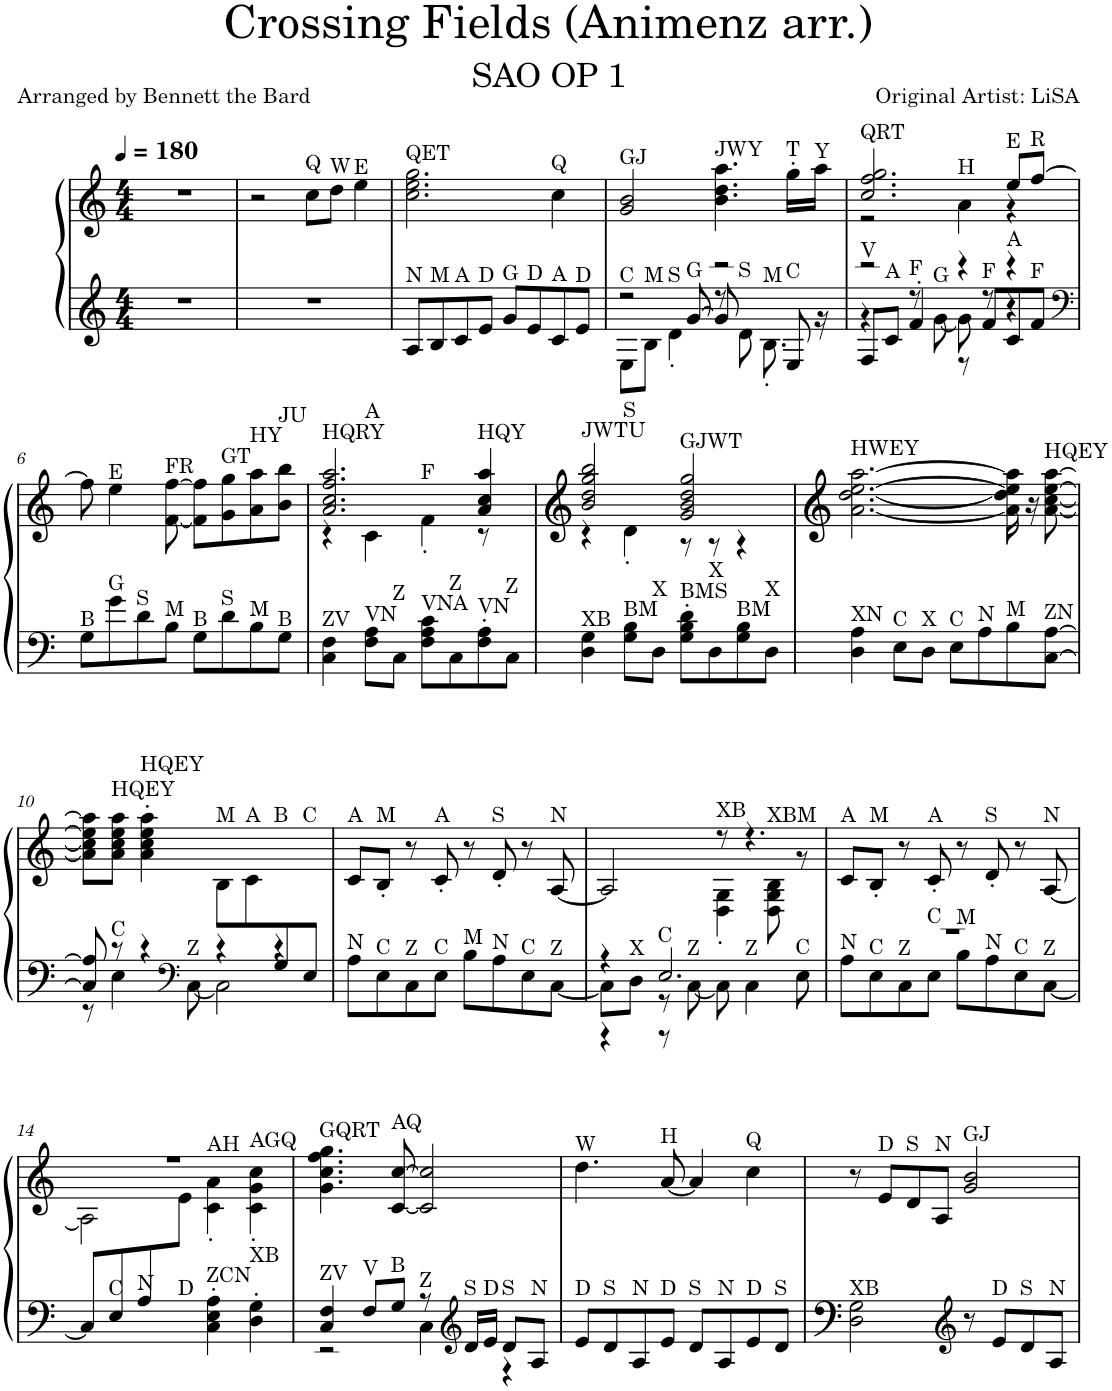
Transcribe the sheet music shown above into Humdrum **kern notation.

**kern	**kern
*part1	*part1
*staff2	*staff1
*I"Piano, CFX Concert Grand 1	*
*I'Pno.	*
*clefG2	*clefG2
*k[]	*k[]
*M4/4	*M4/4
*MM180	*MM180
=1	=1
1r	1r
=2	=2
1r	2r
!	!LO:TX:a:t=Q
.	8cc\L
!	!LO:TX:a:t=W
.	8dd\J
!	!LO:TX:a:t=E
.	4ee\
=3	=3
!	!LO:TX:a:t=QET
!LO:TX:a:t=N	!
8A/L	2.cc\ 2.ee\ 2.gg\
!LO:TX:a:t=M	!
8B/	.
!LO:TX:a:t=A	!
8c/	.
!LO:TX:a:t=D	!
8e/J	.
!LO:TX:a:t=G	!
8g/L	.
!LO:TX:a:t=D	!
8e/	.
!	!LO:TX:a:t=Q
!LO:TX:a:t=A	!
8c/	4cc\
!LO:TX:a:t=D	!
8e/J	.
=4	=4
*^	*
*	*^	*
!	!	!	!LO:TX:a:t=GJ
!LO:TX:a:t=C	!	!	!
2r	8E\L	4.ryy	2g/ 2b/
!	!LO:TX:a:t=M	!	!
.	8B\J	.	.
!	!LO:TX:a:t=S	!	!
.	4d'\	.	.
!	!	!LO:TX:a:t=G	!
.	.	[8g/	.
!	!	!	!LO:TX:a:t=JWY
2r	8r	8g/]	4.b\ 4.dd\ 4.aa\
!	!LO:TX:a:t=S	!	!
.	8d\	4ryy	.
!	!LO:TX:a:t=M	!	!
.	8.B'\	.	.
!	!	!	!LO:TX:a:t=T
!	!	!LO:TX:a:t=C	!
.	.	8E/	16gg'\LL
!	!	!	!LO:TX:a:t=Y
.	16r	.	16aa\JJ
=5	=5	=5	=5
*	*	*	*^
!	!	!	!LO:TX:a:t=QRT	!
!LO:TX:a:t=V	!	!	!	!
2r	4r	8F/L	2.cc/ 2.ff/ 2.gg/	2r
!	!	!LO:TX:a:t=A	!	!
.	.	8c/J	.	.
!	!LO:TX:a:t=F	!	!	!
.	8r	4f'/	.	.
!	!LO:TX:a:t=G	!	!	!
.	[8g\	.	.	.
!	!	!	!	!LO:TX:a:t=H
4r	8g\]	8r	.	4a\
!	!LO:TX:a:t=F	!	!	!
.	8r	8f/L	.	.
!	!	!	!LO:TX:a:t=E	!
!LO:TX:a:t=A	!	!	!	!
4r	4r	8c/	8ee/L	4r
!	!	!	!LO:TX:a:t=R	!
!	!	!LO:TX:a:t=F	!	!
.	.	8f/J	[8ff/J	.
*v	*v	*v	*	*
*	*v	*v
!!LO:LB:g=z
=6	=6
*clefF4	*
*^	*
*	*^	*
!LO:TX:a:t=B	!	!	!
*v	*v	*v	*
8G\L	8ff\]
!	!LO:TX:a:t=E
!LO:TX:a:t=G	!
8g\	4ee\
!LO:TX:a:t=S	!
8d\	.
!	!LO:TX:a:t=FR
!LO:TX:a:t=M	!
8B\J	[8f\ [8ff\
!LO:TX:a:t=B	!
8G\L	8f\] 8ff\]L
!	!LO:TX:a:t=GT
!LO:TX:a:t=S	!
8d\	8g\ 8gg\
!	!LO:TX:a:t=HY
!LO:TX:a:t=M	!
8B\	8a\ 8aa\
!	!LO:TX:a:t=JU
!LO:TX:a:t=B	!
8G\J	8b\ 8bb\J
=7	=7
*	*^
!	!LO:TX:a:t=HQRY	!
!LO:TX:a:t=ZV	!	!
4C\ 4F\	2.a/ 2.cc/ 2.ff/ 2.aa/	4r
!	!	!LO:TX:a:t=A
!LO:TX:a:t=VN	!	!
8F\ 8A\L	.	4c\
!LO:TX:a:t=Z	!	!
8C\J	.	.
!	!	!LO:TX:a:t=F
!LO:TX:a:t=VNA	!	!
8F\ 8A\ 8c\L	.	4f'\
!LO:TX:a:t=Z	!	!
8C\	.	.
!	!LO:TX:a:t=HQY	!
!LO:TX:a:t=VN	!	!
8F\' 8A\'	4a/ 4cc/ 4aa/	8r
!LO:TX:a:t=Z	!	!
8C\J	.	8ryy
=8	=8	=8
!	!LO:TX:a:t=JWTU	!
!LO:TX:a:t=XB	!	!
4D\ 4G\	2b/ 2dd/ 2gg/ 2bb/	4r
!	!	!LO:TX:a:t=S
!LO:TX:a:t=BM	!	!
8G\ 8B\L	.	4d'\
!LO:TX:a:t=X	!	!
8D\J	.	.
!	!LO:TX:a:t=GJWT	!
!LO:TX:a:t=BMS	!	!
8G\' 8B\' 8d\'L	2g/ 2b/ 2dd/ 2gg/	8r
!LO:TX:a:t=X	!	!
8D\	.	8r
!LO:TX:a:t=BM	!	!
8G\ 8B\	.	4r
!LO:TX:a:t=X	!	!
8D\J	.	.
*	*v	*v
=9	=9
!	!LO:TX:a:t=HWEY
!LO:TX:a:t=XN	!
4D\ 4A\	[2.a\ [2.dd\ [2.ee\ [2.aa\
!LO:TX:a:t=C	!
8E\L	.
!LO:TX:a:t=X	!
8D\J	.
!LO:TX:a:t=C	!
8E\L	.
!LO:TX:a:t=N	!
8A\	.
!LO:TX:a:t=M	!
8B\	16a\] 16dd\] 16ee\] 16aa\]
.	16r
!	!LO:TX:a:t=HQEY
!LO:TX:a:t=ZN	!
[8C\ [8A\J	[8a\ [8cc\ [8ee\ [8aa\
!!LO:LB:g=z
=10	=10
*^	*
*	*^	*
2.ryy	8C/] 8A/]	8r	8a\] 8cc\] 8ee\] 8aa\]L
!	!	!	!LO:TX:a:t=HQEY
!	!LO:TX:a:t=C	!	!
.	8r	4E\	8a\ 8cc\ 8ee\ 8aa\J
!	!	!	!LO:TX:a:t=HQEY
.	4r	.	4a\' 4cc\' 4ee\' 4aa\'
*clefF4	*	*	*
!	!	!LO:TX:a:t=Z	!
.	.	[8C\	.
!	!	!	!LO:TX:a:t=M
.	4r	2C\]	8B\L
!	!	!	!LO:TX:a:t=A
.	.	.	8c\
!	!	!	!LO:TX:a:t=B
8G/	4r	.	8ryy
!	!	!	!LO:TX:a:t=C
8E/J	.	.	8ryy
*v	*v	*v	*
=11	=11
!	!LO:TX:a:t=A
!LO:TX:a:t=N	!
8A\L	8c/L
!	!LO:TX:a:t=M
!LO:TX:a:t=C	!
8E\	8B'/J
!LO:TX:a:t=Z	!
8C\	8r
!	!LO:TX:a:t=A
!LO:TX:a:t=C	!
8E\J	8c'/
!LO:TX:a:t=M	!
8B\L	8r
!	!LO:TX:a:t=S
!LO:TX:a:t=N	!
8A\	8d'/
!LO:TX:a:t=C	!
8E\	8r
!	!LO:TX:a:t=N
!LO:TX:a:t=Z	!
[8C\J	[8A/
=12	=12
*^	*^
*	*^	*	*
4r	8C\L]	4r	2A/]	2ryy
!	!LO:TX:a:t=X	!	!	!
.	8D\J	.	.	.
!LO:TX:a:t=C	!	!	!	!
2.E/	8r	8r	.	.
!	!LO:TX:a:t=Z	!	!	!
.	[8C\	2ryy	.	.
!	!	!	!LO:TX:a:t=XB	!
.	8C\]	.	8r	4D\' 4G\'
!	!LO:TX:a:t=Z	!	!	!
.	4C\	.	4.r	.
!	!	!	!	!LO:TX:a:t=XBM
.	.	.	.	8D\ 8G\ 8B\
!	!LO:TX:a:t=C	!	!	!
.	8E\	8ryy	.	8r
=13	=13	=13	=13	=13
!	!	!	!LO:TX:a:t=A	!
!LO:TX:a:t=N	!	!	!	!
*	*v	*v	*	*
*	*	*v	*v
1r	8A\L	8c/L
!	!	!LO:TX:a:t=M
!	!LO:TX:a:t=C	!
.	8E\	8B'/J
!	!LO:TX:a:t=Z	!
.	8C\	8r
!	!	!LO:TX:a:t=A
!	!LO:TX:a:t=C	!
.	8E\J	8c'/
!	!LO:TX:a:t=M	!
.	8B\L	8r
!	!	!LO:TX:a:t=S
!	!LO:TX:a:t=N	!
.	8A\	8d'/
!	!LO:TX:a:t=C	!
.	8E\	8r
!	!	!LO:TX:a:t=N
!	!LO:TX:a:t=Z	!
.	[8C\J	[8A/
*v	*v	*
!!LO:LB:g=z
=14	=14
*	*^
*	*	*^
8C/L]	1r	2A\]	4.ryy
!LO:TX:a:t=C	!	!	!
8E/	.	.	.
!LO:TX:a:t=N	!	!	!
8A/	.	.	.
!LO:TX:a:t=D	!	!	!
8ryy	.	.	8e\J
!	!	!LO:TX:a:t=AH	!
!LO:TX:a:t=ZCN	!	!	!
4C\' 4E\' 4A\'	.	4c\' 4a\'	2ryy
!	!	!LO:TX:a:t=AGQ	!
!LO:TX:a:t=XB	!	!	!
4D\' 4G\'	.	4c\' 4g\' 4cc\'	.
*	*	*v	*v
=15	=15	=15
*^	*	*
!	!	!LO:TX:a:t=GQRT	!
!LO:TX:a:t=ZV	!	!	!
*	*	*v	*v
4C/ 4F/	2r	4.g\ 4.cc\ 4.ff\ 4.gg\
!LO:TX:a:t=V	!	!
8F/L	.	.
!	!	!LO:TX:a:t=AQ
!LO:TX:a:t=B	!	!
8G/J	.	[8c/ [8cc/
!LO:TX:a:t=Z	!	!
8r	4C\	2c/] 2cc/]
*clefG2	*	*
!LO:TX:a:t=S	!	!
16d/LL	.	.
!LO:TX:a:t=D	!	!
16e/JJ	.	.
!LO:TX:a:t=S	!	!
8d/L	4r	.
!LO:TX:a:t=N	!	!
8A/J	.	.
*v	*v	*
=16	=16
!	!LO:TX:a:t=W
!LO:TX:a:t=D	!
8e/L	4.dd\
!LO:TX:a:t=S	!
8d/	.
!LO:TX:a:t=N	!
8A/	.
!	!LO:TX:a:t=H
!LO:TX:a:t=D	!
8e/J	[8a/
!LO:TX:a:t=S	!
8d/L	4a/]
!LO:TX:a:t=N	!
8A/	.
!	!LO:TX:a:t=Q
!LO:TX:a:t=D	!
8e/	4cc\
!LO:TX:a:t=S	!
8d/J	.
=17	=17
!LO:TX:a:t=XB	!
2D\ 2G\	8r
!	!LO:TX:a:t=D
.	8e/L
!	!LO:TX:a:t=S
.	8d/
!	!LO:TX:a:t=N
.	8A/J
*clefG2	*
!	!LO:TX:a:t=GJ
8r	2g/ 2b/
!LO:TX:a:t=D	!
8e/L	.
!LO:TX:a:t=S	!
8d/	.
!LO:TX:a:t=N	!
8A/J	.
=	=
*-	*-
